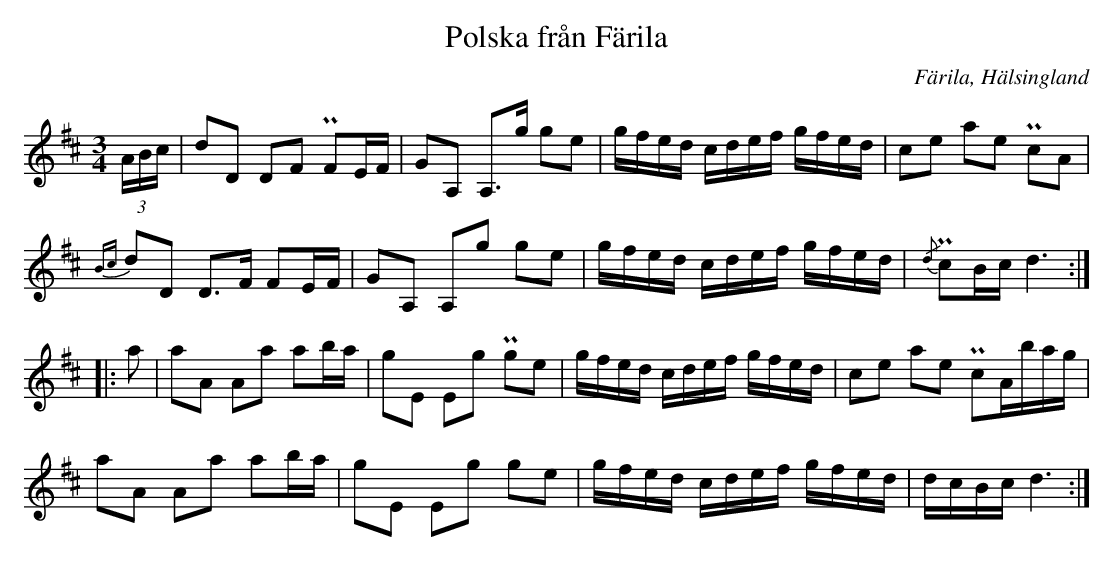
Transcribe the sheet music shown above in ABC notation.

X:1
T:Polska från Färila
O:Färila, Hälsingland
M:3/4
L:1/16
U:t=turn
K:D
(3ABc | d2D2 D2F2 PF2EF | G2A,2 A,2>g2 g2e2 | gfed cdef gfed | c2e2 a2e2 Pc2A2 |
{Bc}d2D2 D2>F2 F2EF | G2A,2 A,2g2 g2e2 | gfed cdef gfed | {/d}Pc2Bc d6 ::
a2 | a2A2 A2a2 a2ba | g2E2 E2g2 Pg2e2 | gfed cdef gfed | c2e2 a2e2 Pc2A4/6b3/6a3/6g2/6 |
a2A2 A2a2 a2ba | g2E2 E2g2 g2e2 | gfed cdef gfed | dcBc d6 :|
